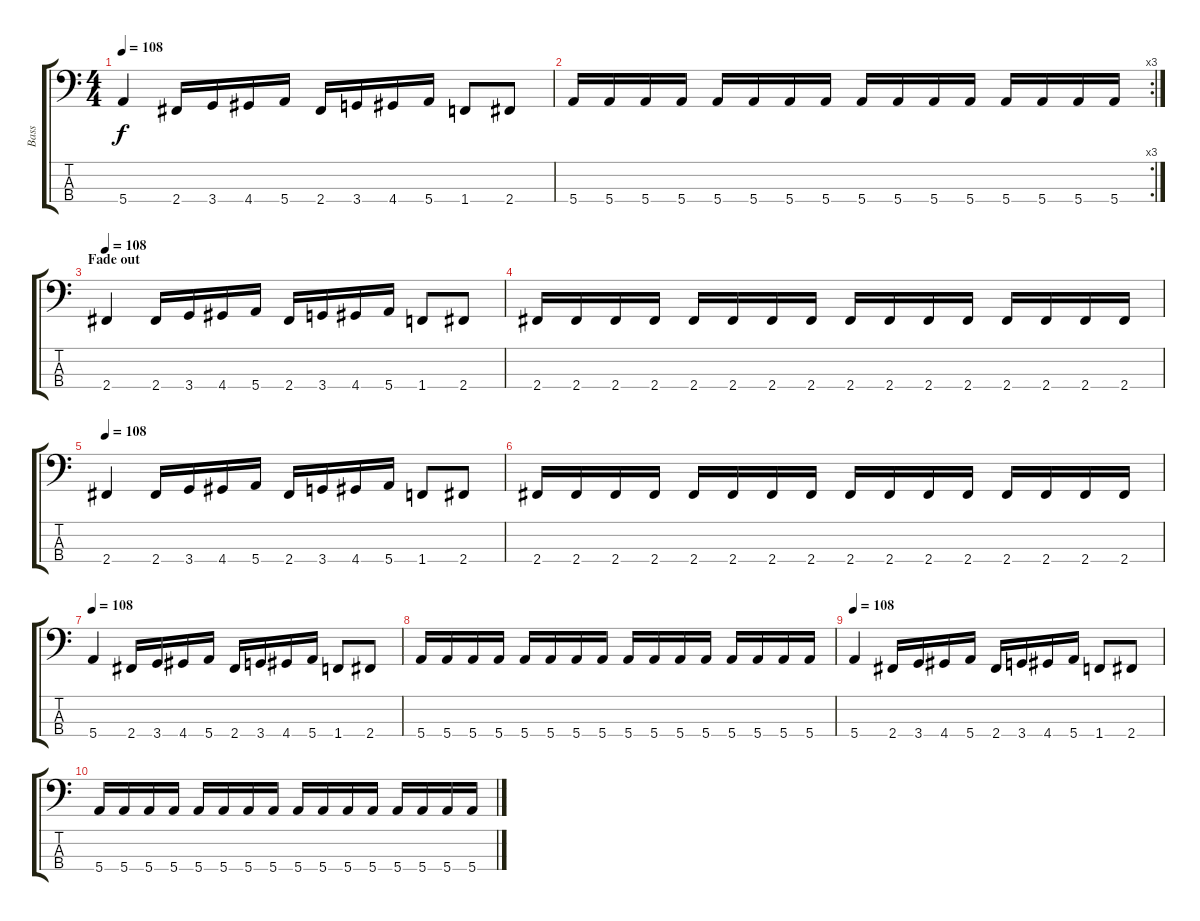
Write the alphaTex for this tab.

\track ("Bass" "Bass") {instrument electricbassfinger}
\staff {score tabs}
\tuning (G2 D2 A1 E1) {hide}
\ts (4 4)
\tempo 108
\clef f4
\ks c
5.4.4{dy f} 2.4.16 3.4.16 4.4.16 5.4.16 2.4.16 3.4.16 4.4.16 5.4.16 1.4.8 2.4.8 |
\rc 3
5.4.16 5.4.16 5.4.16 5.4.16 5.4.16 5.4.16 5.4.16 5.4.16 5.4.16 5.4.16 5.4.16 5.4.16 5.4.16 5.4.16 5.4.16 5.4.16 |
\section ("" "Fade out")
\tempo 108
2.4.4{volume 12} 2.4.16 3.4.16 4.4.16 5.4.16 2.4.16 3.4.16 4.4.16 5.4.16 1.4.8 2.4.8 |
2.4.16 2.4.16 2.4.16 2.4.16 2.4.16 2.4.16 2.4.16 2.4.16 2.4.16 2.4.16 2.4.16 2.4.16 2.4.16 2.4.16 2.4.16 2.4.16 |
\tempo 108
2.4.4{volume 8} 2.4.16 3.4.16 4.4.16 5.4.16 2.4.16 3.4.16 4.4.16 5.4.16 1.4.8 2.4.8 |
2.4.16 2.4.16 2.4.16 2.4.16 2.4.16 2.4.16 2.4.16 2.4.16 2.4.16 2.4.16 2.4.16 2.4.16 2.4.16 2.4.16 2.4.16 2.4.16 |
\tempo 108
5.4.4{volume 4} 2.4.16 3.4.16 4.4.16 5.4.16 2.4.16 3.4.16 4.4.16 5.4.16 1.4.8 2.4.8 |
5.4.16 5.4.16 5.4.16 5.4.16 5.4.16 5.4.16 5.4.16 5.4.16 5.4.16 5.4.16 5.4.16 5.4.16 5.4.16 5.4.16 5.4.16 5.4.16 |
\tempo 108
5.4.4{volume 0} 2.4.16 3.4.16 4.4.16 5.4.16 2.4.16 3.4.16 4.4.16 5.4.16 1.4.8 2.4.8 |
5.4.16 5.4.16 5.4.16 5.4.16 5.4.16 5.4.16 5.4.16 5.4.16 5.4.16 5.4.16 5.4.16 5.4.16 5.4.16 5.4.16 5.4.16 5.4.16
